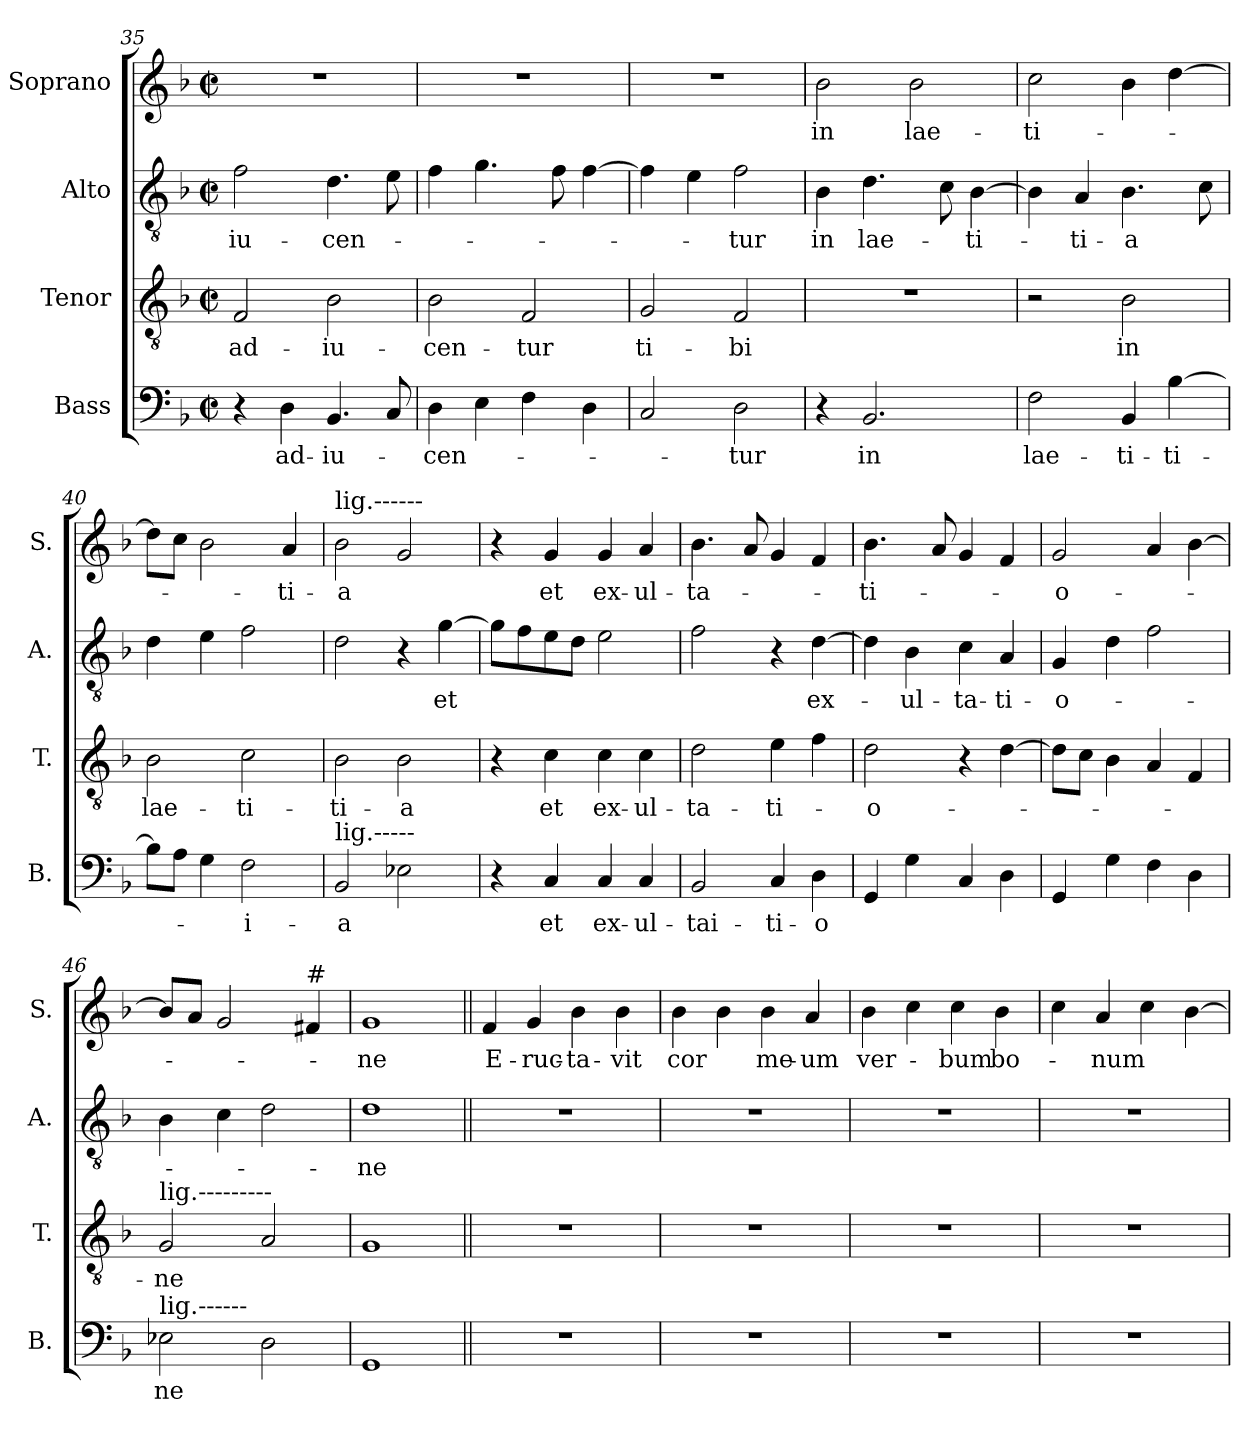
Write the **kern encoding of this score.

**kern	**text	**kern	**text	**kern	**text	**kern	**text
*part4	*part4	*part3	*part3	*part2	*part2	*part1	*part1
*staff4	*staff4	*staff3	*staff3	*staff2	*staff2	*staff1	*staff1
*I"Bass	*	*I"Tenor	*	*I"Alto	*	*I"Soprano	*
*I'B.	*	*I'T.	*	*I'A.	*	*I'S.	*
*clefF4	*	*clefGv2	*	*clefGv2	*	*clefG2	*
*k[b-]	*	*k[b-]	*	*k[b-]	*	*k[b-]	*
*M2/2	*	*M2/2	*	*M2/2	*	*M2/2	*
*met(c|)	*	*met(c|)	*	*met(c|)	*	*met(c|)	*
=35	=35	=35	=35	=35	=35	=35	=35
!	!	!	!LO:LY:b	!	!LO:LY:b	!	!
4r	.	2F/	ad-	2f\	-iu-	1r	.
!	!LO:LY:b	!	!	!	!	!	!
4D\	ad-	.	.	.	.	.	.
!	!LO:LY:b	!	!LO:LY:b	!	!LO:LY:b	!	!
4.BB-/	-iu-	2B-\	-iu-	4.d\	-cen-	.	.
8C/	.	.	.	8e\	.	.	.
=36	=36	=36	=36	=36	=36	=36	=36
!	!LO:LY:b	!	!LO:LY:b	!	!	!	!
4D\	-cen-	2B-\	-cen-	4f\	.	1r	.
4E\	.	.	.	4.g\	.	.	.
!	!	!	!LO:LY:b	!	!	!	!
4F\	.	2F/	-tur	.	.	.	.
.	.	.	.	8f\	.	.	.
4D\	.	.	.	[4f\	.	.	.
=37	=37	=37	=37	=37	=37	=37	=37
!	!	!	!LO:LY:b	!	!	!	!
2C/	.	2G/	ti-	4f\]	.	1r	.
.	.	.	.	4e\	.	.	.
!	!LO:LY:b	!	!LO:LY:b	!	!LO:LY:b	!	!
2D\	-tur	2F/	-bi	2f\	-tur	.	.
=38	=38	=38	=38	=38	=38	=38	=38
!	!	!	!	!	!LO:LY:b	!	!LO:LY:b
4r	.	1r	.	4B-\	in	2b-\	in
!	!LO:LY:b	!	!	!	!LO:LY:b	!	!
2.BB-/	-in	.	.	4.d\	lae-	.	.
!	!	!	!	!	!	!	!LO:LY:b
.	.	.	.	.	.	2b-\	lae-
.	.	.	.	8c\	.	.	.
!	!	!	!	!	!LO:LY:b	!	!
.	.	.	.	[4B-\	-ti-	.	.
=39	=39	=39	=39	=39	=39	=39	=39
!	!LO:LY:b	!	!	!	!	!	!LO:LY:b
2F\	lae-	2r	.	4B-\]	.	2cc\	-ti-
!	!	!	!	!	!LO:LY:b	!	!
.	.	.	.	4A/	-ti-	.	.
!	!LO:LY:b	!	!LO:LY:b	!	!LO:LY:b	!	!
4BB-/	-ti-	2B-\	in	4.B-\	-a	4b-\	.
!	!LO:LY:b	!	!	!	!	!	!
[4B-\	-ti-	.	.	.	.	[4dd\	.
.	.	.	.	8c\	.	.	.
=40	=40	=40	=40	=40	=40	=40	=40
!	!	!	!LO:LY:b	!	!	!	!
8B-\L]	.	2B-\	lae-	4d\	.	8dd\L]	.
8A\J	.	.	.	.	.	8cc\J	.
4G\	.	.	.	4e\	.	2b-\	.
!	!LO:LY:b	!	!LO:LY:b	!	!	!	!
2F\	-i-	2c\	-ti-	2f\	.	.	.
!	!	!	!	!	!	!	!LO:LY:b
.	.	.	.	.	.	4a/	-ti-
=41	=41	=41	=41	=41	=41	=41	=41
!	!	!	!	!	!	!LO:TX:a:t=lig.------	!
!LO:TX:a:t=lig.-----	!	!	!	!	!	!	!
!	!LO:LY:b	!	!LO:LY:b	!	!	!	!LO:LY:b
2BB-/	-a	2B-\	-ti-	2d\	.	2b-\	-a
!	!	!	!LO:LY:b	!	!	!	!
2E-X\	.	2B-\	-a	4r	.	2g/	.
!	!	!	!	!	!LO:LY:b	!	!
.	.	.	.	[4g\	et	.	.
=42	=42	=42	=42	=42	=42	=42	=42
4r	.	4r	.	8g\L]	.	4r	.
.	.	.	.	8f\	.	.	.
!	!LO:LY:b	!	!LO:LY:b	!	!	!	!LO:LY:b
4C/	et	4c\	et	8e\	.	4g/	et
.	.	.	.	8d\J	.	.	.
!	!LO:LY:b	!	!LO:LY:b	!	!	!	!LO:LY:b
4C/	ex-	4c\	ex-	2e\	.	4g/	ex-
!	!LO:LY:b	!	!LO:LY:b	!	!	!	!LO:LY:b
4C/	-ul-	4c\	-ul-	.	.	4a/	-ul-
=43	=43	=43	=43	=43	=43	=43	=43
!	!LO:LY:b	!	!LO:LY:b	!	!	!	!LO:LY:b
2BB-/	-tai-	2d\	-ta-	2f\	.	4.b-\	-ta-
.	.	.	.	.	.	8a/	.
!	!LO:LY:b	!	!LO:LY:b	!	!	!	!
4C/	-ti-	4e\	-ti-	4r	.	4g/	.
!	!LO:LY:b	!	!	!	!LO:LY:b	!	!
4D\	-o	4f\	.	[4d\	ex-	4f/	.
=44	=44	=44	=44	=44	=44	=44	=44
!	!	!	!LO:LY:b	!	!	!	!LO:LY:b
4GG/	.	2d\	-o-	4d\]	.	4.b-\	-ti-
!	!	!	!	!	!LO:LY:b	!	!
4G\	.	.	.	4B-\	ul-	.	.
.	.	.	.	.	.	8a/	.
!	!	!	!	!	!LO:LY:b	!	!
4C/	.	4r	.	4c\	-ta-	4g/	.
!	!	!	!	!	!LO:LY:b	!	!
4D\	.	[4d\	.	4A/	-ti-	4f/	.
=45	=45	=45	=45	=45	=45	=45	=45
!	!	!	!	!	!LO:LY:b	!	!LO:LY:b
4GG/	.	8d\L]	.	4G/	-o-	2g/	o-
.	.	8c\J	.	.	.	.	.
4G\	.	4B-\	.	4d\	.	.	.
4F\	.	4A/	.	2f\	.	4a/	.
4D\	.	4F/	.	.	.	[4b-\	.
=46	=46	=46	=46	=46	=46	=46	=46
!	!	!LO:TX:a:t=lig.---------	!	!	!	!	!
!LO:TX:a:t=lig.------	!	!	!	!	!	!	!
!	!LO:LY:b	!	!LO:LY:b	!	!	!	!
2E-X\	-ne	2G/	-ne	4B-\	.	8b-/L]	.
.	.	.	.	.	.	8a/J	.
.	.	.	.	4c\	.	2g/	.
2D\	.	2A/	.	2d\	.	.	.
!	!	!	!	!	!	!LO:TX:a:t=#	!
.	.	.	.	.	.	4f#X/	.
=47	=47	=47	=47	=47	=47	=47	=47
!	!	!	!	!	!LO:LY:b	!	!LO:LY:b
1GG	.	1G	.	1d	-ne	1g	-ne
=48||	=48||	=48||	=48||	=48||	=48||	=48||	=48||
!	!	!	!	!	!	!	!LO:LY:b
1r	.	1r	.	1r	.	4f/	E-
!	!	!	!	!	!	!	!LO:LY:b
.	.	.	.	.	.	4g/	-ruc-
!	!	!	!	!	!	!	!LO:LY:b
.	.	.	.	.	.	4b-\	-ta-
!	!	!	!	!	!	!	!LO:LY:b
.	.	.	.	.	.	4b-\	-vit
=49	=49	=49	=49	=49	=49	=49	=49
!	!	!	!	!	!	!	!LO:LY:b
1r	.	1r	.	1r	.	4b-\	cor
.	.	.	.	.	.	4b-\	.
!	!	!	!	!	!	!	!LO:LY:b
.	.	.	.	.	.	4b-\	me-
!	!	!	!	!	!	!	!LO:LY:b
.	.	.	.	.	.	4a/	-um
=50	=50	=50	=50	=50	=50	=50	=50
!	!	!	!	!	!	!	!LO:LY:b
1r	.	1r	.	1r	.	4b-\	ver-
.	.	.	.	.	.	4cc\	.
!	!	!	!	!	!	!	!LO:LY:b
.	.	.	.	.	.	4cc\	-bum
!	!	!	!	!	!	!	!LO:LY:b
.	.	.	.	.	.	4b-\	bo-
=51	=51	=51	=51	=51	=51	=51	=51
1r	.	1r	.	1r	.	4cc\	.
!	!	!	!	!	!	!	!LO:LY:b
.	.	.	.	.	.	4a/	-num
.	.	.	.	.	.	4cc\	.
.	.	.	.	.	.	[4b-\	.
=	=	=	=	=	=	=	=
*-	*-	*-	*-	*-	*-	*-	*-
